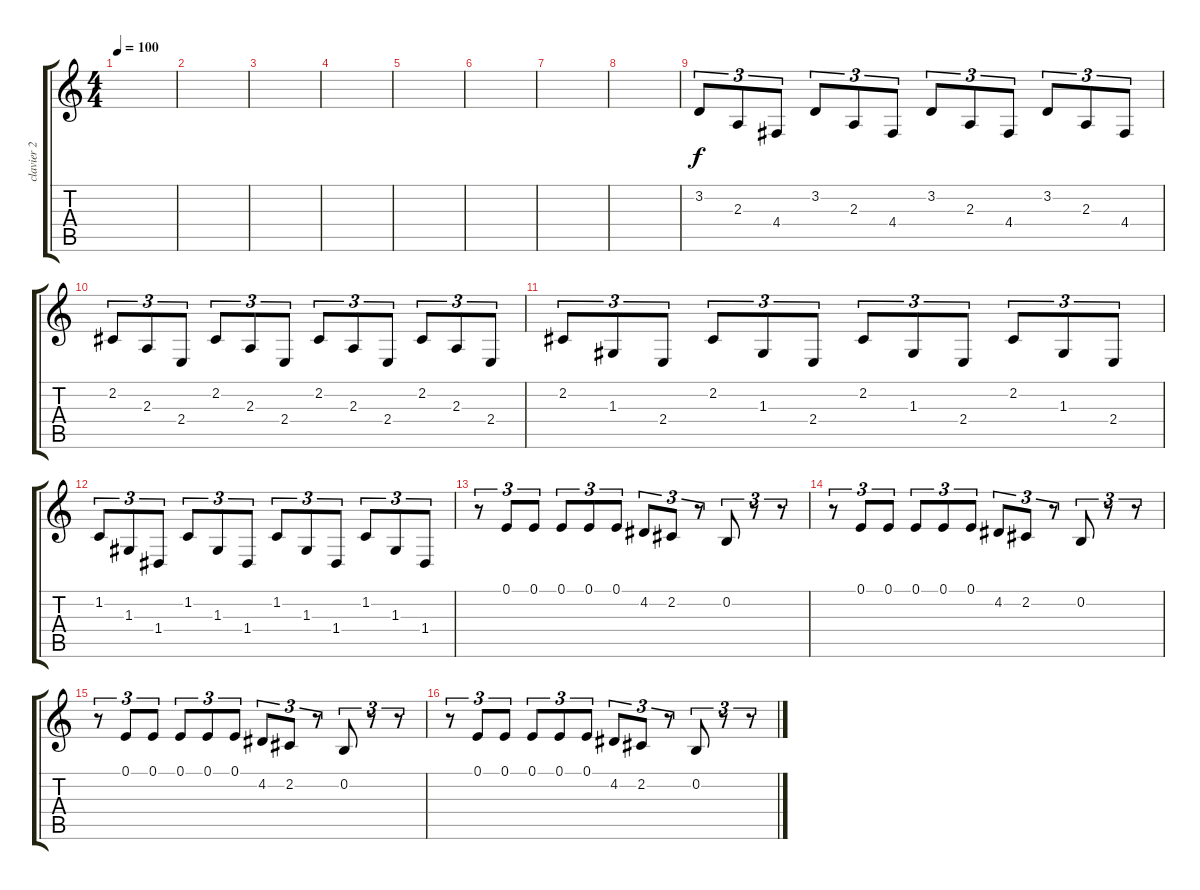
\track ("clavier 2" "clavier 2") {instrument synthbrass1}
\staff {score tabs}
\tuning (E4 B3 G3 D3 A2 E2) {hide}
\ts (4 4)
\tempo 100
\clef g2
\ks c
|
|
|
|
|
|
|
|
3.2.8{tu (3 2)} 2.3.8{tu (3 2)} 4.4.8{tu (3 2)} 3.2.8{tu (3 2)} 2.3.8{tu (3 2)} 4.4.8{tu (3 2)} 3.2.8{tu (3 2)} 2.3.8{tu (3 2)} 4.4.8{tu (3 2)} 3.2.8{tu (3 2)} 2.3.8{tu (3 2)} 4.4.8{tu (3 2)} |
2.2.8{tu (3 2)} 2.3.8{tu (3 2)} 2.4.8{tu (3 2)} 2.2.8{tu (3 2)} 2.3.8{tu (3 2)} 2.4.8{tu (3 2)} 2.2.8{tu (3 2)} 2.3.8{tu (3 2)} 2.4.8{tu (3 2)} 2.2.8{tu (3 2)} 2.3.8{tu (3 2)} 2.4.8{tu (3 2)} |
2.2.8{tu (3 2)} 1.3.8{tu (3 2)} 2.4.8{tu (3 2)} 2.2.8{tu (3 2)} 1.3.8{tu (3 2)} 2.4.8{tu (3 2)} 2.2.8{tu (3 2)} 1.3.8{tu (3 2)} 2.4.8{tu (3 2)} 2.2.8{tu (3 2)} 1.3.8{tu (3 2)} 2.4.8{tu (3 2)} |
1.2.8{tu (3 2)} 1.3.8{tu (3 2)} 1.4.8{tu (3 2)} 1.2.8{tu (3 2)} 1.3.8{tu (3 2)} 1.4.8{tu (3 2)} 1.2.8{tu (3 2)} 1.3.8{tu (3 2)} 1.4.8{tu (3 2)} 1.2.8{tu (3 2)} 1.3.8{tu (3 2)} 1.4.8{tu (3 2)} |
r.8{tu (3 2)} 0.1.8{tu (3 2)} 0.1.8{tu (3 2)} 0.1.8{tu (3 2)} 0.1.8{tu (3 2)} 0.1.8{tu (3 2)} 4.2.8{tu (3 2)} 2.2.8{tu (3 2)} r.8{tu (3 2)} 0.2.8{tu (3 2)} r.8{tu (3 2)} r.8{tu (3 2)} |
r.8{tu (3 2)} 0.1.8{tu (3 2)} 0.1.8{tu (3 2)} 0.1.8{tu (3 2)} 0.1.8{tu (3 2)} 0.1.8{tu (3 2)} 4.2.8{tu (3 2)} 2.2.8{tu (3 2)} r.8{tu (3 2)} 0.2.8{tu (3 2)} r.8{tu (3 2)} r.8{tu (3 2)} |
r.8{tu (3 2)} 0.1.8{tu (3 2)} 0.1.8{tu (3 2)} 0.1.8{tu (3 2)} 0.1.8{tu (3 2)} 0.1.8{tu (3 2)} 4.2.8{tu (3 2)} 2.2.8{tu (3 2)} r.8{tu (3 2)} 0.2.8{tu (3 2)} r.8{tu (3 2)} r.8{tu (3 2)} |
r.8{tu (3 2)} 0.1.8{tu (3 2)} 0.1.8{tu (3 2)} 0.1.8{tu (3 2)} 0.1.8{tu (3 2)} 0.1.8{tu (3 2)} 4.2.8{tu (3 2)} 2.2.8{tu (3 2)} r.8{tu (3 2)} 0.2.8{tu (3 2)} r.8{tu (3 2)} r.8{tu (3 2)}
